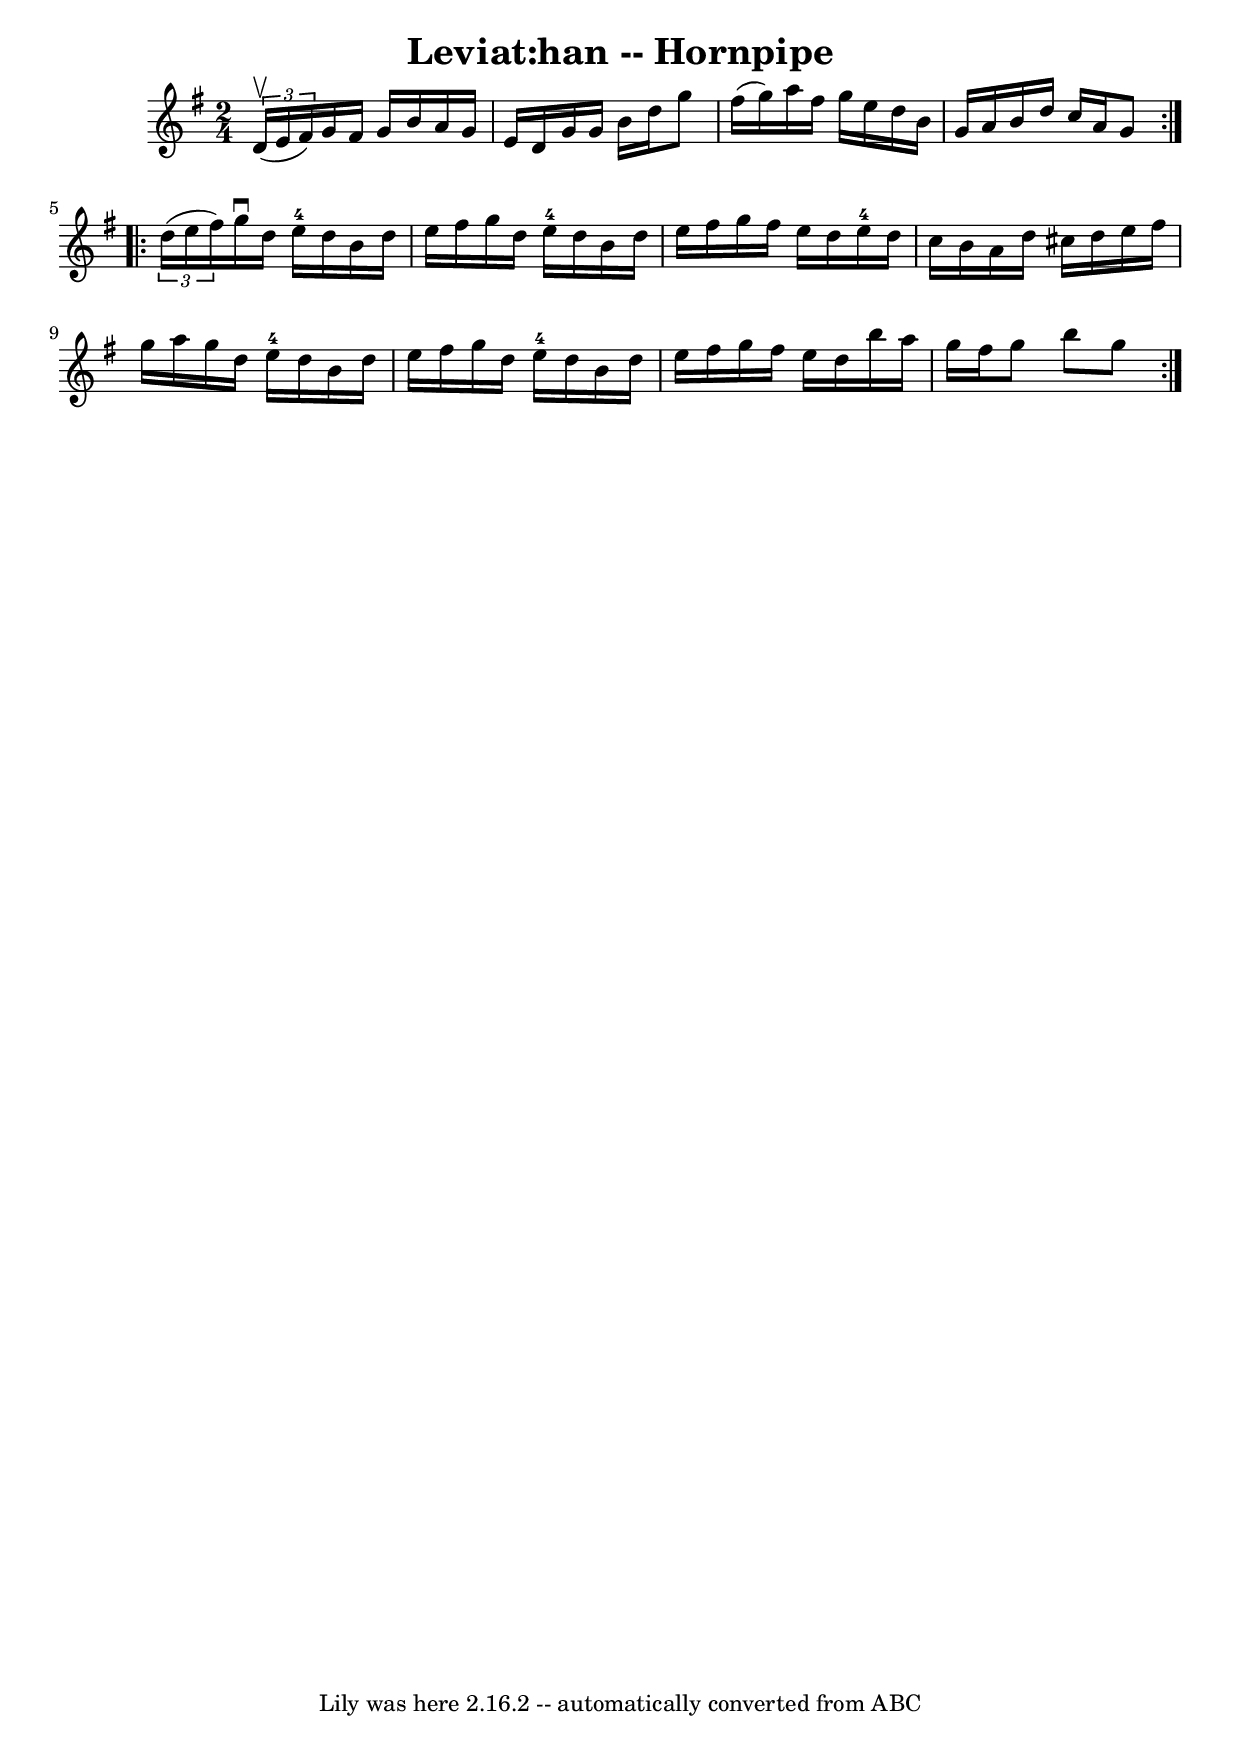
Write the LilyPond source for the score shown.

\version "2.16.2"
\include "Mammoth.ily"
\header {
  %% book = "Cole's 1000 Fiddle Tunes"
 crossRefNumber = "1"
 footnotes = ""
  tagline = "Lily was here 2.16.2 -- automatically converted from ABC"
  title = "Leviat:han -- Hornpipe"

}
voicedefault =  {



  \repeat volta 2 {

    \time 2/4 
    \key g \major
    \times 2/3 { d'16 (^\upbow e'16 fs'16)  	       }   |
 g'16 fs'16 g'16 b'16 a'16 g'16 e'16 d'16   |
 g'16 g'16 b'16 d''16 g''8 fs''16 (g''16)  |
 a''16 fs''16 g''16 e''16 d''16 b'16 g'16 a'16   |
 b'16 d''16 c''16 a'16 g'8  
  }     
  \repeat volta 2 {
    
    \times 2/3 { d''16 (e''16 fs''16)  	       }  |
 g''16^\downbow d''16 e''16-4 d''16 b'16 d''16 e''16 fs''16   |
 g''16 d''16 e''16-4 d''16 b'16 d''16 e''16 fs''16    |
 g''16 fs''16 e''16 d''16 e''16-4 d''16 c''16 b'16   |
 a'16 d''16 cs''16 d''16 e''16 fs''16 g''16 a''16   |
 g''16 d''16 e''16-4 d''16 b'16 d''16 e''16 fs''16   |
 g''16 d''16 e''16-4 d''16 b'16 d''16 e''16 fs''16   |
 g''16 fs''16 e''16 d''16 b''16 a''16 g''16 fs''16   |
 g''8 b''8 g''8  
  } 
  

}

\score{
  <<

    \context Staff="default"
    {
      \voicedefault 
      
    }

  >>
  \layout {
    
  }
  \midi {
  }

}
